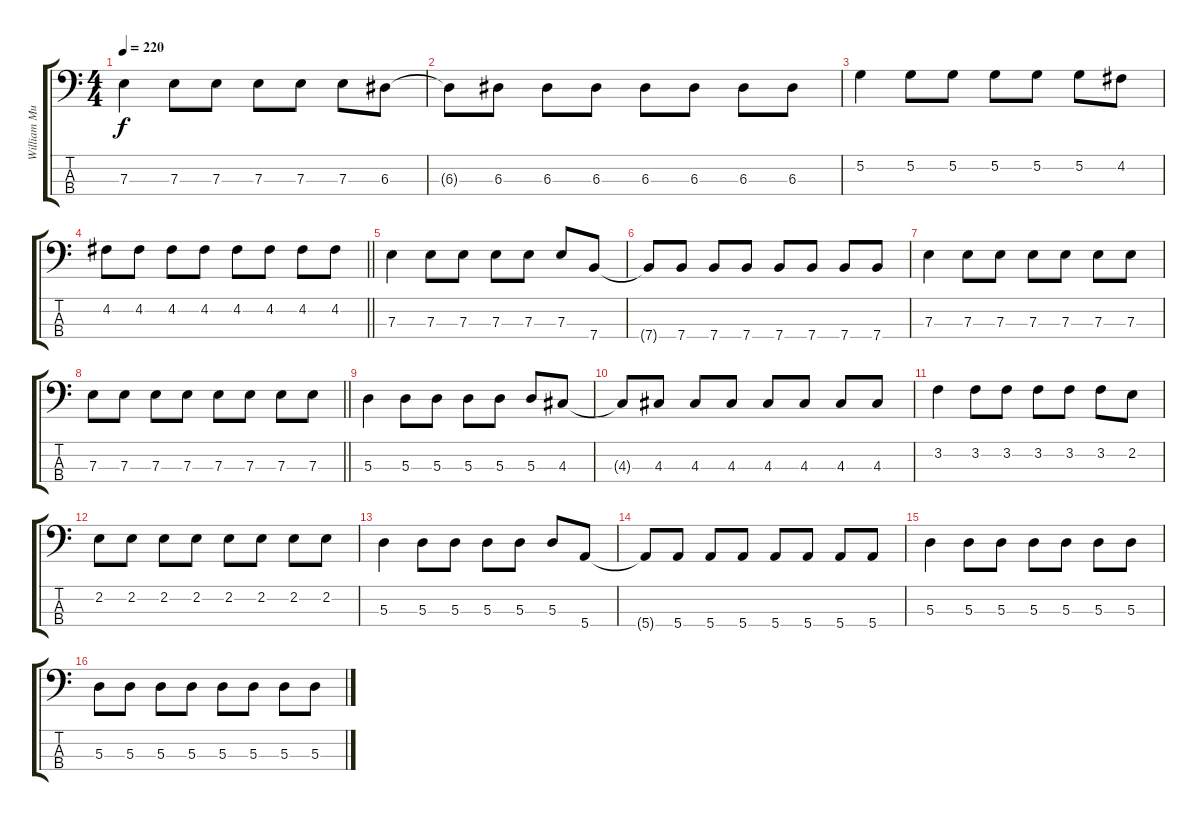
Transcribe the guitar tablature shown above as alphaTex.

\track ("William Murderface (Bass Guitar)" "William Mu") {instrument electricbassfinger}
\staff {score tabs}
\tuning (G2 D2 A1 E1) {hide}
\ts (4 4)
\tempo 220
\clef f4
\ks c
7.3.4{dy f} 7.3.8 7.3.8 7.3.8 7.3.8 7.3.8 6.3.8 |
6.3{t}.8 6.3.8 6.3.8 6.3.8 6.3.8 6.3.8 6.3.8 6.3.8 |
5.2.4 5.2.8 5.2.8 5.2.8 5.2.8 5.2.8 4.2.8 |
\barLineRight lightlight
4.2.8 4.2.8 4.2.8 4.2.8 4.2.8 4.2.8 4.2.8 4.2.8 |
7.3.4 7.3.8 7.3.8 7.3.8 7.3.8 7.3.8 7.4.8 |
7.4{t}.8 7.4.8 7.4.8 7.4.8 7.4.8 7.4.8 7.4.8 7.4.8 |
7.3.4 7.3.8 7.3.8 7.3.8 7.3.8 7.3.8 7.3.8 |
\barLineRight lightlight
7.3.8 7.3.8 7.3.8 7.3.8 7.3.8 7.3.8 7.3.8 7.3.8 |
5.3.4 5.3.8 5.3.8 5.3.8 5.3.8 5.3.8 4.3.8 |
4.3{t}.8 4.3.8 4.3.8 4.3.8 4.3.8 4.3.8 4.3.8 4.3.8 |
3.2.4 3.2.8 3.2.8 3.2.8 3.2.8 3.2.8 2.2.8 |
2.2.8 2.2.8 2.2.8 2.2.8 2.2.8 2.2.8 2.2.8 2.2.8 |
5.3.4 5.3.8 5.3.8 5.3.8 5.3.8 5.3.8 5.4.8 |
5.4{t}.8 5.4.8 5.4.8 5.4.8 5.4.8 5.4.8 5.4.8 5.4.8 |
5.3.4 5.3.8 5.3.8 5.3.8 5.3.8 5.3.8 5.3.8 |
5.3.8 5.3.8 5.3.8 5.3.8 5.3.8 5.3.8 5.3.8 5.3.8
